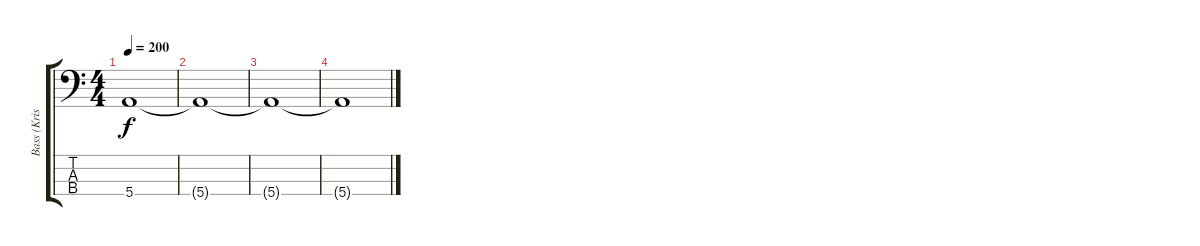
\track ("Bass (Krist Novoselic)" "Bass (Kris") {instrument electricbasspick}
\staff {score tabs}
\tuning (G2 D2 A1 E1) {hide}
\ts (4 4)
\tempo 200
\clef f4
\ks c
5.4.1{dy f} |
5.4{t}.1 |
5.4{t}.1 |
5.4{t}.1
